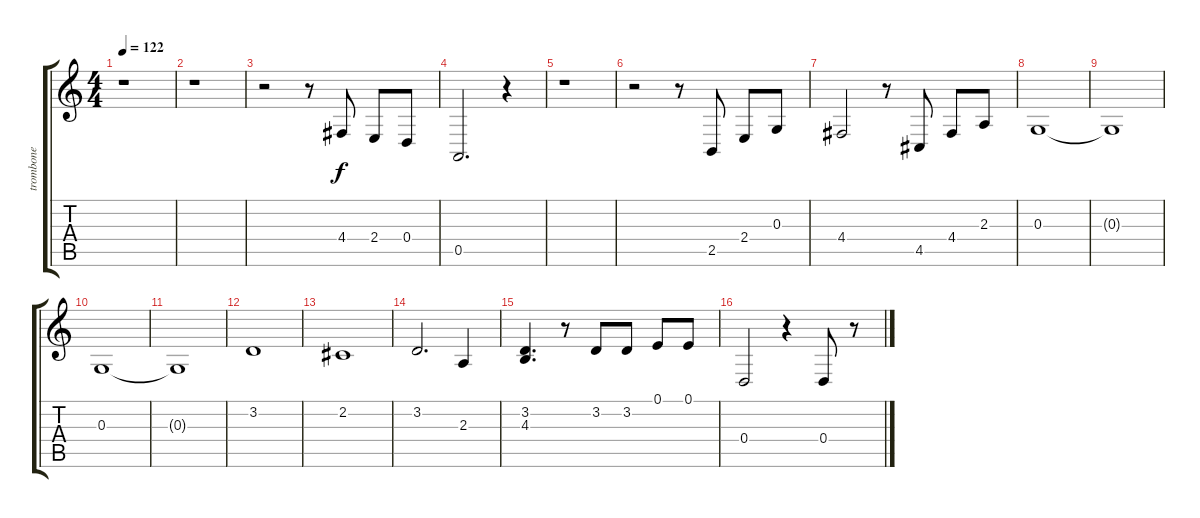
\track ("trombone" "trombone") {instrument trombone}
\staff {score tabs}
\tuning (E4 B3 G3 D3 A2 E2) {hide}
\ts (4 4)
\tempo 122
\clef g2
\ks c
r.1{dy f} |
r.1 |
r.2 r.8 4.4.8 2.4.8 0.4.8 |
0.5.2{d} r.4 |
r.1 |
r.2 r.8 2.5.8 2.4.8 0.3.8 |
4.4.2 r.8 4.5.8 4.4.8 2.3.8 |
0.3.1 |
0.3{t}.1 |
0.3.1 |
0.3{t}.1 |
3.2.1 |
2.2.1 |
3.2.2{d} 2.3.4 |
(3.2 4.3).4{d} r.8 3.2.8 3.2.8 0.1.8 0.1.8 |
0.4.2 r.4 0.4.8 r.8
